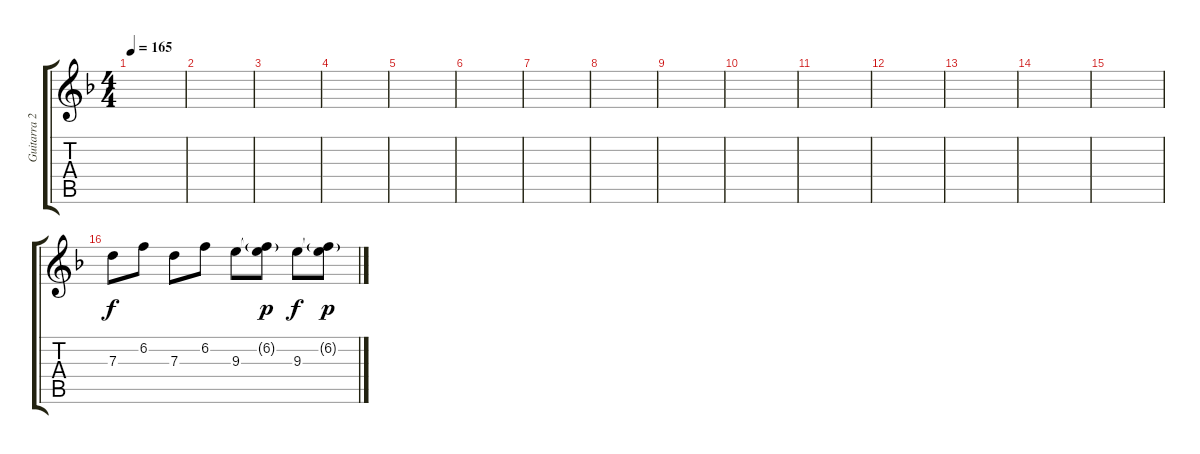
\track ("Guitarra 2" "Guitarra 2") {instrument electricguitarclean}
\staff {score tabs}
\tuning (E4 B3 G3 D3 A2 E2) {hide}
\ts (4 4)
\tempo 165
\clef g2
\ks dminor
|
|
|
|
|
|
|
|
|
|
|
|
|
|
|
7.3.8 6.2.8 7.3.8 6.2.8 9.3.8 (6.2{g} 9.3{t}).8{dy p} 9.3.8{dy f} (6.2{g} 9.3{t}).8{dy p}
